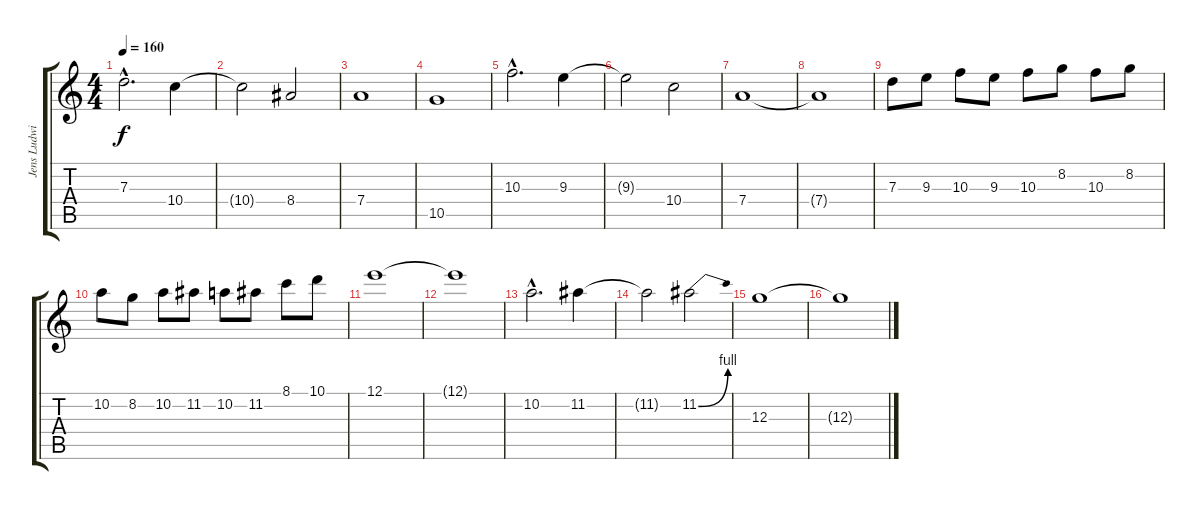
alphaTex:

\track ("Jens Ludwig" "Jens Ludwi") {instrument distortionguitar}
\staff {score tabs}
\tuning (E4 B3 G3 D3 A2 E2) {hide}
\ts (4 4)
\tempo 160
\clef g2
\ks c
7.3{hac}.2{d dy f} 10.4.4 |
10.4{t}.2 8.4.2 |
7.4.1 |
10.5.1 |
10.3{hac}.2{d} 9.3.4 |
9.3{t}.2 10.4.2 |
7.4.1 |
7.4{t}.1 |
7.3.8 9.3.8 10.3.8 9.3.8 10.3.8 8.2.8 10.3.8 8.2.8 |
10.2.8 8.2.8 10.2.8 11.2.8 10.2.8 11.2.8 8.1.8 10.1.8 |
12.1.1 |
12.1{t}.1 |
10.2{hac}.2{d} 11.2.4 |
11.2{t}.2 11.2{be (bend 0 0 60 4)}.2 |
12.3.1 |
12.3{t}.1
